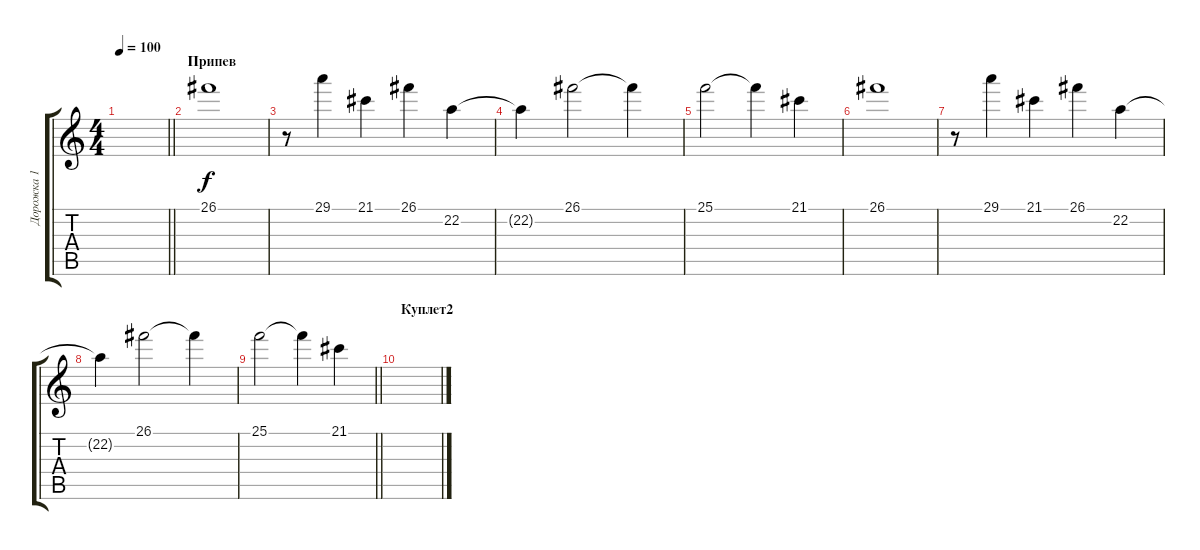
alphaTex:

\track ("Дорожка 1" "Дорожка 1") {instrument brightacousticpiano}
\staff {score tabs}
\tuning (E4 B3 G3 D3 A2 E2) {hide}
\ts (4 4)
\tempo 100
\clef g2
\barLineRight lightlight
\ks c
|
\section ("" "Припев")
26.1.1 |
r.8 29.1.4 21.1.4 26.1.4 22.2.4 |
22.2{t}.4 26.1.2 26.1{t}.4 |
25.1.2 25.1{t}.4 21.1.4 |
26.1.1 |
r.8 29.1.4 21.1.4 26.1.4 22.2.4 |
22.2{t}.4 26.1.2 26.1{t}.4 |
\barLineRight lightlight
25.1.2 25.1{t}.4 21.1.4 |
\section ("" "Куплет2")
